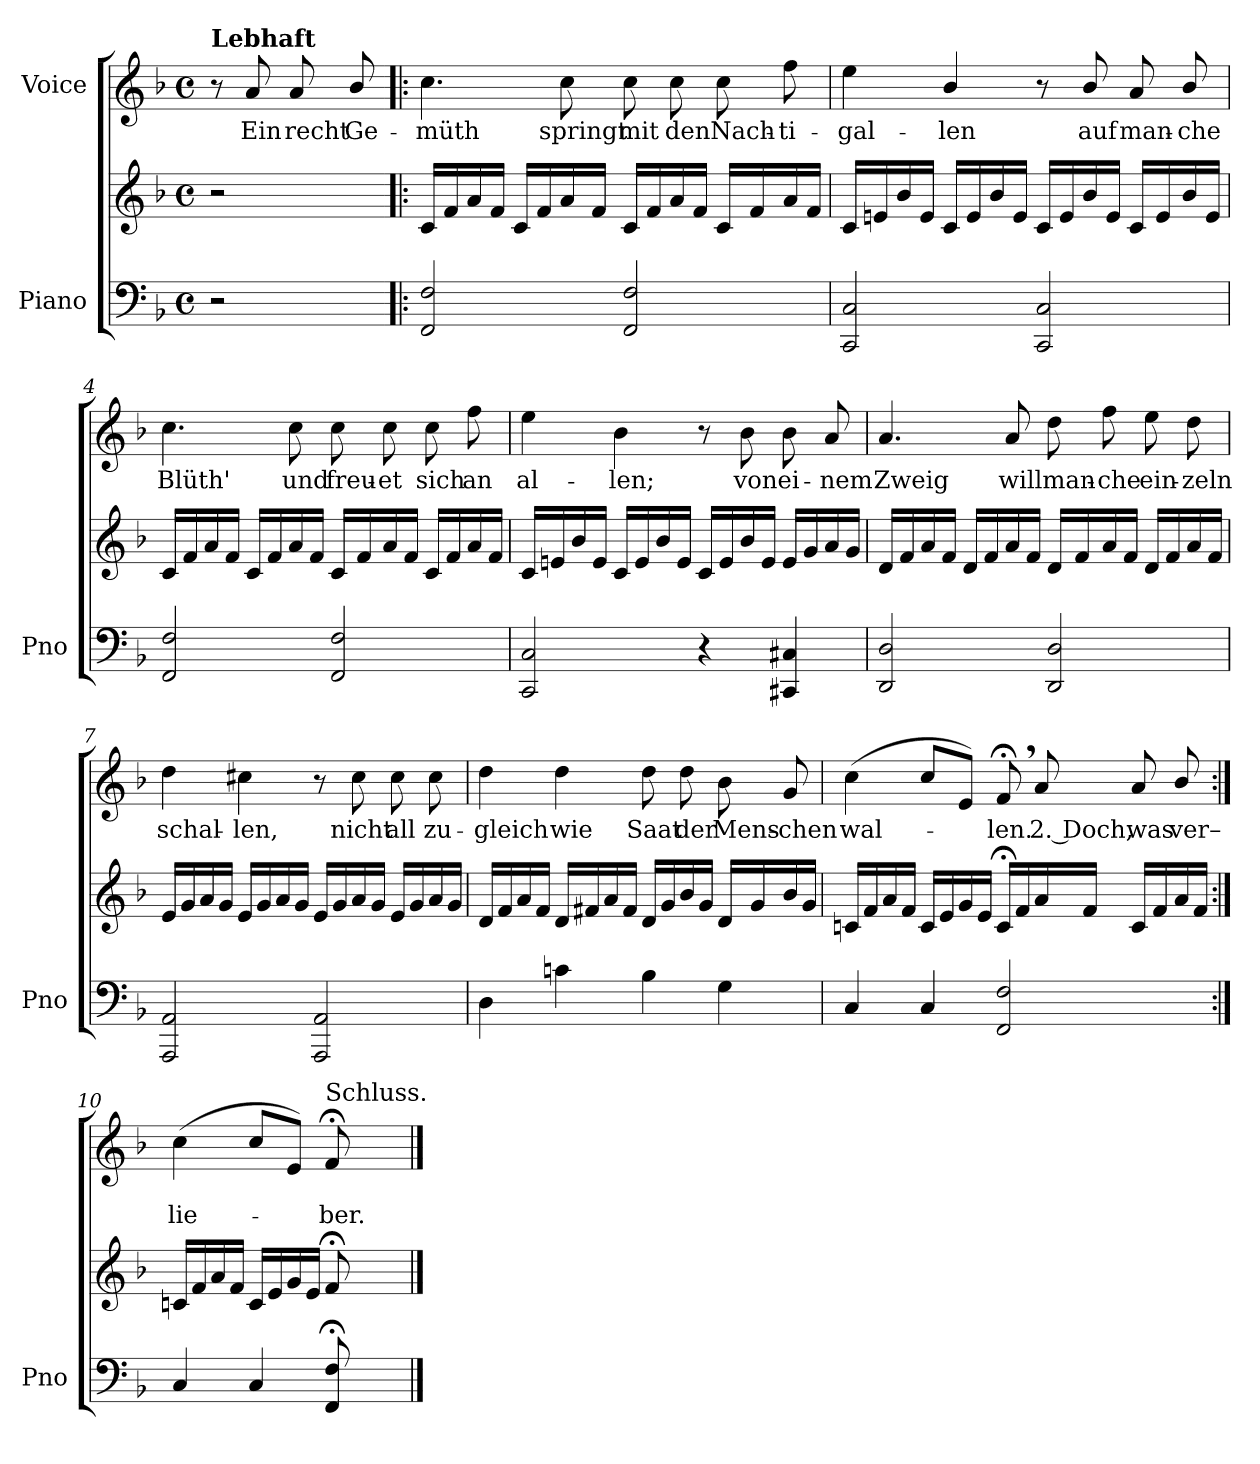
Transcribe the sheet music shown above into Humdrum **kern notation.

**kern	**kern	**kern	**text	**text
*part2	*part2	*part1	*part1	*part1
*staff3	*staff2	*staff1	*staff1	*staff1
*I"Piano	*	*I"Voice	*	*
*I'Pno	*	*	*	*
*clefF4	*clefG2	*clefG2	*	*
*k[b-]	*k[b-]	*k[b-]	*	*
*M4/4	*M4/4	*M4/4	*	*
*met(c)	*met(c)	*met(c)	*	*
=1	=1	=1	=1	=1
!	!	!LO:TX:a:B:t=Lebhaft	!	!
2r	2r	8r	.	.
!	!	!	!LO:LY:b	!
.	.	8a/	Ein	.
!	!	!	!LO:LY:b	!
.	.	8a/	recht	.
!	!	!	!LO:LY:b	!
.	.	8b-/	Ge-	.
=2!|:	=2!|:	=2!|:	=2!|:	=2!|:
!	!	!	!LO:LY:b	!
2FF/ 2F/	16c/LL	4.cc\	müth	.
.	16f/	.	.	.
.	16a/	.	.	.
.	16f/JJ	.	.	.
.	16c/LL	.	.	.
.	16f/	.	.	.
!	!	!	!LO:LY:b	!
.	16a/	8cc\	springt	.
.	16f/JJ	.	.	.
!	!	!	!LO:LY:b	!
2FF/ 2F/	16c/LL	8cc\	mit	.
.	16f/	.	.	.
!	!	!	!LO:LY:b	!
.	16a/	8cc\	den	.
.	16f/JJ	.	.	.
!	!	!	!LO:LY:b	!
.	16c/LL	8cc\	Nach-	.
.	16f/	.	.	.
!	!	!	!LO:LY:b	!
.	16a/	8ff\	-ti-	.
.	16f/JJ	.	.	.
!!LO:LB:g=z
=3	=3	=3	=3	=3
!	!	!	!LO:LY:b	!
2CC/ 2C/	16c/LL	4ee\	-gal-	.
.	16en/	.	.	.
.	16b-/	.	.	.
.	16e/JJ	.	.	.
!	!	!	!LO:LY:b	!
.	16c/LL	4b-/	-len	.
.	16e/	.	.	.
.	16b-/	.	.	.
.	16e/JJ	.	.	.
2CC/ 2C/	16c/LL	8r	.	.
.	16e/	.	.	.
!	!	!	!LO:LY:b	!
.	16b-/	8b-/	auf	.
.	16e/JJ	.	.	.
!	!	!	!LO:LY:b	!
.	16c/LL	8a/	man-	.
.	16e/	.	.	.
!	!	!	!LO:LY:b	!
.	16b-/	8b-/	-che	.
.	16e/JJ	.	.	.
!!LO:LB:g=z
=4	=4	=4	=4	=4
!	!	!	!LO:LY:b	!
2FF/ 2F/	16c/LL	4.cc\	Blüth'	.
.	16f/	.	.	.
.	16a/	.	.	.
.	16f/JJ	.	.	.
.	16c/LL	.	.	.
.	16f/	.	.	.
!	!	!	!LO:LY:b	!
.	16a/	8cc\	und	.
.	16f/JJ	.	.	.
!	!	!	!LO:LY:b	!
2FF/ 2F/	16c/LL	8cc\	freu-	.
.	16f/	.	.	.
!	!	!	!LO:LY:b	!
.	16a/	8cc\	-et	.
.	16f/JJ	.	.	.
!	!	!	!LO:LY:b	!
.	16c/LL	8cc\	sich	.
.	16f/	.	.	.
!	!	!	!LO:LY:b	!
.	16a/	8ff\	an	.
.	16f/JJ	.	.	.
=5	=5	=5	=5	=5
!	!	!	!LO:LY:b	!
2CC/ 2C/	16c/LL	4ee\	al-	.
.	16en/	.	.	.
.	16b-/	.	.	.
.	16e/JJ	.	.	.
!	!	!	!LO:LY:b	!
.	16c/LL	4b-\	-len;	.
.	16e/	.	.	.
.	16b-/	.	.	.
.	16e/JJ	.	.	.
4r	16c/LL	8r	.	.
.	16e/	.	.	.
!	!	!	!LO:LY:b	!
.	16b-/	8b-\	von	.
.	16e/JJ	.	.	.
!	!	!	!LO:LY:b	!
4CC#X/ 4C#X/	16e/LL	8b-\	ei-	.
.	16g/	.	.	.
!	!	!	!LO:LY:b	!
.	16a/	8a/	-nem	.
.	16g/JJ	.	.	.
!!LO:LB:g=z
=6	=6	=6	=6	=6
!	!	!	!LO:LY:b	!
2DD/ 2D/	16d/LL	4.a/	Zweig	.
.	16f/	.	.	.
.	16a/	.	.	.
.	16f/JJ	.	.	.
.	16d/LL	.	.	.
.	16f/	.	.	.
!	!	!	!LO:LY:b	!
.	16a/	8a/	will	.
.	16f/JJ	.	.	.
!	!	!	!LO:LY:b	!
2DD/ 2D/	16d/LL	8dd\	man-	.
.	16f/	.	.	.
!	!	!	!LO:LY:b	!
.	16a/	8ff\	-che	.
.	16f/JJ	.	.	.
!	!	!	!LO:LY:b	!
.	16d/LL	8ee\	ein-	.
.	16f/	.	.	.
!	!	!	!LO:LY:b	!
.	16a/	8dd\	-zeln	.
.	16f/JJ	.	.	.
!!LO:PB:g=z
=7	=7	=7	=7	=7
!	!	!	!LO:LY:b	!
2AAA/ 2AA/	16e/LL	4dd\	schal-	.
.	16g/	.	.	.
.	16a/	.	.	.
.	16g/JJ	.	.	.
!	!	!	!LO:LY:b	!
.	16e/LL	4cc#X\	-len,	.
.	16g/	.	.	.
.	16a/	.	.	.
.	16g/JJ	.	.	.
2AAA/ 2AA/	16e/LL	8r	.	.
.	16g/	.	.	.
!	!	!	!LO:LY:b	!
.	16a/	8cc#\	nicht	.
.	16g/JJ	.	.	.
!	!	!	!LO:LY:b	!
.	16e/LL	8cc#\	all	.
.	16g/	.	.	.
!	!	!	!LO:LY:b	!
.	16a/	8cc#\	zu-	.
.	16g/JJ	.	.	.
=8	=8	=8	=8	=8
!	!	!	!LO:LY:b	!
4D\	16d/LL	4dd\	-gleich	.
.	16f/	.	.	.
.	16a/	.	.	.
.	16f/JJ	.	.	.
!	!	!	!LO:LY:b	!
4cn\	16d/LL	4dd\	wie	.
.	16f#X/	.	.	.
.	16a/	.	.	.
.	16f#/JJ	.	.	.
!	!	!	!LO:LY:b	!
4B-\	16d/LL	8dd\	Saat	.
.	16g/	.	.	.
!	!	!	!LO:LY:b	!
.	16b-/	8dd\	der	.
.	16g/JJ	.	.	.
!	!	!	!LO:LY:b	!
4G\	16d/LL	8b-\	Mens-	.
.	16g/	.	.	.
!	!	!	!LO:LY:b	!
.	16b-/	8g/	-chen	.
.	16g/JJ	.	.	.
!!LO:LB:g=z
=9	=9	=9	=9	=9
!	!	!	!LO:LY:b	!
4C/	16cn/LL	(4cc\	wal-	.
.	16f/	.	.	.
.	16a/	.	.	.
.	16f/JJ	.	.	.
4C/	16c/LL	8cc/L	.	.
.	16e/	.	.	.
.	16g/	8e/J)	.	.
.	16e/JJ	.	.	.
!	!	!	!LO:LY:b	!
2FF/ 2F/	16c;</LL	8f;<,/	-len.	.
.	16f/	.	.	.
!	!	!	!LO:LY:b	!
.	16a/	8a/	2. Doch,	.
.	16f/JJ	.	.	.
!	!	!	!LO:LY:b	!
.	16c/LL	8a/	was	.
.	16f/	.	.	.
!	!	!	!LO:LY:b	!
.	16a/	8b-/	ver–	.
.	16f/JJ	.	.	.
=10:|!	=10:|!	=10:|!	=10:|!	=10:|!
!	!	!	!	!LO:LY:b
4C/	16cn/LL	(4cc\	.	lie-
.	16f/	.	.	.
.	16a/	.	.	.
.	16f/JJ	.	.	.
4C/	16c/LL	8cc/L	.	.
.	16e/	.	.	.
.	16g/	8e/J)	.	.
.	16e/JJ	.	.	.
!	!	!LO:TX:a:t=Schluss.	!	!
!	!	!	!	!LO:LY:b
8FF/;< 8F/;<	8f;</	8f;</	.	-ber.
==	==	==	==	==
*-	*-	*-	*-	*-
